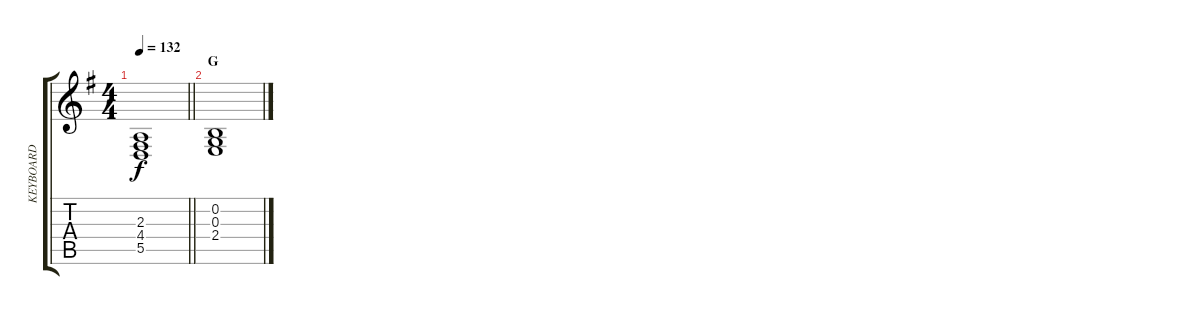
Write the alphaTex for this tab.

\track ("KEYBOARD" "KEYBOARD") {instrument acousticgrandpiano}
\staff {score tabs}
\tuning (E4 B3 G3 D3 A2 E2) {hide}
\ts (4 4)
\tempo 132
\clef g2
\barLineRight lightlight
\ks g
(2.3 4.4 5.5).1{dy f} |
\section ("" "G")
(0.2 0.3 2.4).1
